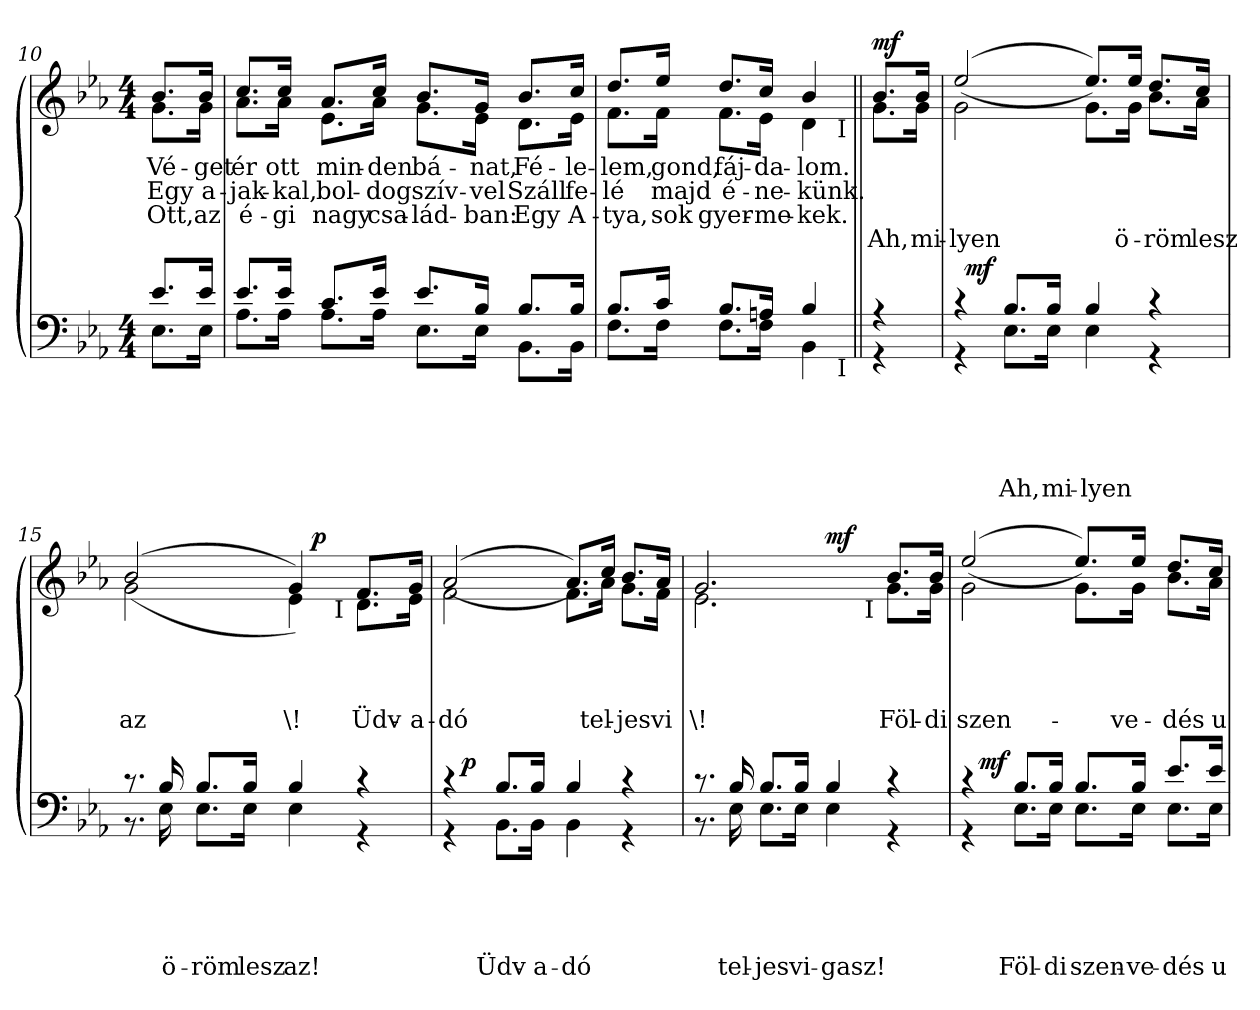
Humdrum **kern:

**kern	**text	**text	**text	**text	**text	**dynam	**kern	**text	**text	**text	**text	**dynam
*part2	*part2	*part2	*part2	*part2	*part2	*part2	*part1	*part1	*part1	*part1	*part1	*part1
*staff2	*staff2	*staff2	*staff2	*staff2	*staff2	*staff2	*staff1	*staff1	*staff1	*staff1	*staff1	*staff1
!!LO:LB:g=z
*clefF4	*	*	*	*	*	*	*clefG2	*	*	*	*	*
*k[b-e-a-]	*	*	*	*	*	*	*k[b-e-a-]	*	*	*	*	*
*E-:	*	*	*	*	*	*	*E-:	*	*	*	*	*
*M4/4	*	*	*	*	*	*	*M4/4	*	*	*	*	*
=10	=10	=10	=10	=10	=10	=10	=10	=10	=10	=10	=10	=10
*^	*	*	*	*	*	*	*	*	*	*	*	*
!	!	!	!	!	!	!	!	!	!LO:LY:b	!LO:LY:b	!LO:LY:b	!	!
*	*	*	*	*	*	*	*	*^	*	*	*	*	*
8.e-/L	8.E-\L	.	.	.	.	.	.	8.b-/L	8.g\L	Vé-	Egy	Ott,	.	.
!	!	!	!	!	!	!	!	!	!	!LO:LY:b	!LO:LY:b	!LO:LY:b	!	!
16e-/Jk	16E-\Jk	.	.	.	.	.	.	16b-/Jk	16g\Jk	-get	a-	az	.	.
=11	=11	=11	=11	=11	=11	=11	=11	=11	=11	=11	=11	=11	=11	=11
!	!	!	!	!	!	!	!	!	!	!LO:LY:b	!LO:LY:b	!LO:LY:b	!	!
8.e-/L	8.A-\L	.	.	.	.	.	.	8.cc/L	8.a-\L	ér	-jak-	é-	.	.
!	!	!	!	!	!	!	!	!	!	!LO:LY:b	!LO:LY:b	!LO:LY:b	!	!
16e-/Jk	16A-\Jk	.	.	.	.	.	.	16cc/Jk	16a-\Jk	ott	-kal,	-gi	.	.
!	!	!	!	!	!	!	!	!	!	!LO:LY:b	!LO:LY:b	!LO:LY:b	!	!
8.c/L	8.A-\L	.	.	.	.	.	.	8.a-/L	8.e-\L	min-	bol-	nagy	.	.
!	!	!	!	!	!	!	!	!	!	!LO:LY:b	!LO:LY:b	!LO:LY:b	!	!
16e-/Jk	16A-\Jk	.	.	.	.	.	.	16cc/Jk	16a-\Jk	-den	-dog	csa-	.	.
!	!	!	!	!	!	!	!	!	!	!LO:LY:b	!LO:LY:b	!LO:LY:b	!	!
8.e-/L	8.E-\L	.	.	.	.	.	.	8.b-/L	8.g\L	bá-	szív-	-lád-	.	.
!	!	!	!	!	!	!	!	!	!	!LO:LY:b	!LO:LY:b	!LO:LY:b	!	!
16B-/Jk	16E-\Jk	.	.	.	.	.	.	16g/Jk	16e-\Jk	-nat,	-vel	-ban:	.	.
!	!	!	!	!	!	!	!	!	!	!LO:LY:b	!LO:LY:b	!LO:LY:b	!	!
8.B-/L	8.BB-\L	.	.	.	.	.	.	8.b-/L	8.d\L	Fé-	Száll	Egy	.	.
!	!	!	!	!	!	!	!	!	!	!LO:LY:b	!LO:LY:b	!LO:LY:b	!	!
16B-/Jk	16BB-\Jk	.	.	.	.	.	.	16cc/Jk	16e-\Jk	-le-	fe-	A-	.	.
*	*	*	*	*	*	*	*	*v	*v	*	*	*	*	*
=12	=12	=12	=12	=12	=12	=12	=12	=12	=12	=12	=12	=12	=12
*	*	*	*	*	*	*	*	*^	*	*	*	*	*
!	!	!	!	!	!	!	!	!	!	!LO:LY:b	!LO:LY:b	!LO:LY:b	!	!
*	*^	*	*	*	*	*	*	*	*^	*	*	*	*	*
8.B-/L	8.F\L	2ryy	.	.	.	.	.	.	8.dd/L	8.f\L	2ryy	-lem,	-lé	-tya,	.	.
!	!	!	!	!	!	!	!	!	!	!	!	!LO:LY:b	!LO:LY:b	!LO:LY:b	!	!
16c/Jk	16F\Jk	.	.	.	.	.	.	.	16ee-/Jk	16f\Jk	.	gond,	majd	sok	.	.
!	!	!	!	!	!	!	!	!	!	!	!	!LO:LY:b	!LO:LY:b	!LO:LY:b	!	!
8.B-/L	8.F\L	.	.	.	.	.	.	.	8.dd/L	8.f\L	.	fáj-	é-	gyer-	.	.
!	!	!	!	!	!	!	!	!	!	!	!	!LO:LY:b	!LO:LY:b	!LO:LY:b	!	!
16An/Jk	16F\Jk	.	.	.	.	.	.	.	16cc/Jk	16e-\Jk	.	-da-	-ne-	-me-	.	.
!	!	!	!	!	!	!	!	!	!	!	!	!LO:LY:b	!LO:LY:b	!LO:LY:b	!	!
4B-/	4BB-\	8.ryy	.	.	.	.	.	.	4b-/	4d\	8.ryy	-lom.	-künk.	-kek.	.	.
!	!	!	!	!	!	!	!	!	!	!	!LO:TX:b:t=I	!	!	!	!	!
!	!	!LO:TX:b:t=I	!	!	!	!	!	!	!	!	!	!	!	!	!	!
.	.	16ryy	.	.	.	.	.	.	.	.	16ryy	.	.	.	.	.
*	*v	*v	*	*	*	*	*	*	*	*	*	*	*	*	*	*
*	*	*	*	*	*	*	*	*v	*v	*v	*	*	*	*	*
!!LO:PB:g=z
=13||	=13||	=13||	=13||	=13||	=13||	=13||	=13||	=13||	=13||	=13||	=13||	=13||	=13||
*	*^	*	*	*	*	*	*	*^	*	*	*	*	*
*	*	*	*	*	*	*	*	*	*	*^	*	*	*	*	*
!	!	!	!	!	!	!	!	!	!	!	!	!	!	!	!LO:LY:b	!LO:DY:b
*	*v	*v	*	*	*	*	*	*	*	*	*	*	*	*	*	*
*	*	*	*	*	*	*	*	*	*v	*v	*	*	*	*	*
4r	4r	.	.	.	.	.	.	8.b-/L	8.g\L	.	.	.	Ah,	mf
!	!	!	!	!	!	!	!	!	!	!	!	!	!LO:LY:b	!
.	.	.	.	.	.	.	.	16b-/Jk	16g\Jk	.	.	.	mi-	.
=14	=14	=14	=14	=14	=14	=14	=14	=14	=14	=14	=14	=14	=14	=14
!	!	!	!	!	!	!	!	!	!	!	!	!	!LO:LY:b	!
*	*^	*	*	*	*	*	*	*	*	*	*	*	*	*
4r	4r	32ryy	.	.	.	.	.	.	(<(>2ee-/	2g\	.	.	.	-lyen	.
!	!	!	!	!	!	!	!	!LO:DY:a	!	!	!	!	!	!	!
.	.	2ryy	.	.	.	.	.	mf	.	.	.	.	.	.	.
!	!	!	!	!	!	!	!LO:LY:a	!	!	!	!	!	!	!	!
8.B-/L	8.E-\L	.	.	.	.	.	Ah,	.	.	.	.	.	.	.	.
!	!	!	!	!	!	!	!LO:LY:a	!	!	!	!	!	!	!	!
16B-/Jk	16E-\Jk	.	.	.	.	.	mi-	.	.	.	.	.	.	.	.
!	!	!	!	!	!	!	!LO:LY:a	!	!	!	!	!	!	!	!
4B-/	4E-\	.	.	.	.	.	-lyen	.	8.ee-/L))	8.g\L	.	.	.	.	.
.	.	4...ryy	.	.	.	.	.	.	.	.	.	.	.	.	.
!	!	!	!	!	!	!	!	!	!	!	!	!	!	!LO:LY:b	!
.	.	.	.	.	.	.	.	.	16ee-/Jk	16g\Jk	.	.	.	ö-	.
!	!	!	!	!	!	!	!	!	!	!	!	!	!	!LO:LY:b	!
4r	4r	.	.	.	.	.	.	.	8.dd/L	8.b-\L	.	.	.	-röm	.
!	!	!	!	!	!	!	!	!	!	!	!	!	!	!LO:LY:b	!
.	.	.	.	.	.	.	.	.	16cc/Jk	16a-\Jk	.	.	.	lesz	.
*	*v	*v	*	*	*	*	*	*	*	*	*	*	*	*	*
*	*	*	*	*	*	*	*	*v	*v	*	*	*	*	*
=15	=15	=15	=15	=15	=15	=15	=15	=15	=15	=15	=15	=15	=15
*	*^	*	*	*	*	*	*	*^	*	*	*	*	*
!	!	!	!	!	!	!	!	!	!	!	!	!	!	!LO:LY:b	!
*	*v	*v	*	*	*	*	*	*	*^	*^	*	*	*	*	*
8.r	8.r	.	.	.	.	.	.	(<(>2b-/	2g\	2ryy	2ryy	.	.	.	az	.
!	!	!	!	!	!	!LO:LY:a	!	!	!	!	!	!	!	!	!	!
16B-/	16E-\	.	.	.	.	ö-	.	.	.	.	.	.	.	.	.	.
!	!	!	!	!	!	!LO:LY:a	!	!	!	!	!	!	!	!	!	!
8.B-/L	8.E-\L	.	.	.	.	-röm	.	.	.	.	.	.	.	.	.	.
!	!	!	!	!	!	!LO:LY:a	!	!	!	!	!	!	!	!	!	!
16B-/Jk	16E-\Jk	.	.	.	.	lesz	.	.	.	.	.	.	.	.	.	.
!	!	!	!	!	!	!LO:LY:a	!	!	!	!	!	!	!	!	!	!
!	!	!	!	!	!	!	!	!	!	!	!	!	!	!	!LO:LY:b	!
4B-/	4E-\	.	.	.	.	az!	.	4g/))	4e-\	16.ryy	8ryy	.	.	.	\!	.
!	!	!	!	!	!	!	!	!	!	!	!	!	!	!	!	!LO:DY:b
.	.	.	.	.	.	.	.	.	.	4ryy	.	.	.	.	.	p
.	.	.	.	.	.	.	.	.	.	.	32ryy	.	.	.	.	.
!	!	!	!	!	!	!	!	!	!	!	!LO:TX:b:t=I	!	!	!	!	!
.	.	.	.	.	.	.	.	.	.	.	4ryy	.	.	.	.	.
!	!	!	!	!	!	!	!	!	!	!	!	!	!	!	!LO:LY:b	!
4r	4r	.	.	.	.	.	.	8.f/L	8.d\L	.	.	.	.	.	Üdv-	.
.	.	.	.	.	.	.	.	.	.	8ryy	.	.	.	.	.	.
.	.	.	.	.	.	.	.	.	.	.	16.ryy	.	.	.	.	.
!	!	!	!	!	!	!	!	!	!	!	!	!	!	!	!LO:LY:b	!
.	.	.	.	.	.	.	.	16g/Jk	16e-\Jk	.	.	.	.	.	-a-	.
.	.	.	.	.	.	.	.	.	.	32ryy	.	.	.	.	.	.
*	*	*	*	*	*	*	*	*v	*v	*v	*v	*	*	*	*	*
=16	=16	=16	=16	=16	=16	=16	=16	=16	=16	=16	=16	=16	=16
*	*	*	*	*	*	*	*	*^	*	*	*	*	*
*	*	*	*	*	*	*	*	*	*^	*	*	*	*	*
*	*	*	*	*	*	*	*	*	*	*^	*	*	*	*	*
!	!	!	!	!	!	!	!	!	!	!	!	!	!	!	!LO:LY:b	!
*	*^	*	*	*	*	*	*	*	*v	*v	*v	*	*	*	*	*
4r	4r	16ryy	.	.	.	.	.	.	(<(>2a-/	2f\	.	.	.	-dó	.
!	!	!	!	!	!	!	!	!LO:DY:a	!	!	!	!	!	!	!
.	.	2...ryy	.	.	.	.	.	p	.	.	.	.	.	.	.
!	!	!	!	!	!	!	!LO:LY:a	!	!	!	!	!	!	!	!
8.B-/L	8.BB-\L	.	.	.	.	.	Üdv-	.	.	.	.	.	.	.	.
!	!	!	!	!	!	!	!LO:LY:a	!	!	!	!	!	!	!	!
16B-/Jk	16BB-\Jk	.	.	.	.	.	-a-	.	.	.	.	.	.	.	.
!	!	!	!	!	!	!	!LO:LY:a	!	!	!	!	!	!	!	!
4B-/	4BB-\	.	.	.	.	.	-dó	.	8.a-/L))	8.f\L	.	.	.	.	.
!	!	!	!	!	!	!	!	!	!	!	!	!	!	!LO:LY:b	!
.	.	.	.	.	.	.	.	.	16cc/Jk	16a-\Jk	.	.	.	tel-	.
!	!	!	!	!	!	!	!	!	!	!	!	!	!	!LO:LY:b	!
4r	4r	.	.	.	.	.	.	.	8.b-/L	8.g\L	.	.	.	-jes	.
!	!	!	!	!	!	!	!	!	!	!	!	!	!	!LO:LY:b	!
.	.	.	.	.	.	.	.	.	16a-/Jk	16f\Jk	.	.	.	vi­	.
*	*v	*v	*	*	*	*	*	*	*	*	*	*	*	*	*
*	*	*	*	*	*	*	*	*v	*v	*	*	*	*	*
!!LO:LB:g=z
=17	=17	=17	=17	=17	=17	=17	=17	=17	=17	=17	=17	=17	=17
*	*^	*	*	*	*	*	*	*^	*	*	*	*	*
!	!	!	!	!	!	!	!	!	!	!	!	!	!	!LO:LY:b	!
*	*v	*v	*	*	*	*	*	*	*^	*^	*	*	*	*	*
8.r	8.r	.	.	.	.	.	.	2.g/	2.e-\	2ryy	2ryy	.	.	.	\!	.
!	!	!	!	!	!	!LO:LY:a	!	!	!	!	!	!	!	!	!	!
16B-/	16E-\	.	.	.	.	tel-	.	.	.	.	.	.	.	.	.	.
!	!	!	!	!	!	!LO:LY:a	!	!	!	!	!	!	!	!	!	!
8.B-/L	8.E-\L	.	.	.	.	-jes	.	.	.	.	.	.	.	.	.	.
!	!	!	!	!	!	!LO:LY:a	!	!	!	!	!	!	!	!	!	!
16B-/Jk	16E-\Jk	.	.	.	.	vi-	.	.	.	.	.	.	.	.	.	.
!	!	!	!	!	!	!LO:LY:a	!	!	!	!	!	!	!	!	!	!LO:DY:b
4B-/	4E-\	.	.	.	.	-gasz!	.	.	.	2ryy	8ryy	.	.	.	.	mf
.	.	.	.	.	.	.	.	.	.	.	32ryy	.	.	.	.	.
!	!	!	!	!	!	!	!	!	!	!	!LO:TX:b:t=I	!	!	!	!	!
.	.	.	.	.	.	.	.	.	.	.	4ryy	.	.	.	.	.
!	!	!	!	!	!	!	!	!	!	!	!	!	!	!	!LO:LY:b	!
4r	4r	.	.	.	.	.	.	8.b-/L	8.g\L	.	.	.	.	.	Föl-	.
.	.	.	.	.	.	.	.	.	.	.	16.ryy	.	.	.	.	.
!	!	!	!	!	!	!	!	!	!	!	!	!	!	!	!LO:LY:b	!
.	.	.	.	.	.	.	.	16b-/Jk	16g\Jk	.	.	.	.	.	-di	.
*	*	*	*	*	*	*	*	*v	*v	*v	*v	*	*	*	*	*
=18	=18	=18	=18	=18	=18	=18	=18	=18	=18	=18	=18	=18	=18
*	*	*	*	*	*	*	*	*^	*	*	*	*	*
*	*	*	*	*	*	*	*	*	*^	*	*	*	*	*
*	*	*	*	*	*	*	*	*	*	*^	*	*	*	*	*
!	!	!	!	!	!	!	!	!	!	!	!	!	!	!	!LO:LY:b	!
*	*^	*	*	*	*	*	*	*	*v	*v	*v	*	*	*	*	*
4r	4r	16ryy	.	.	.	.	.	.	(<(>2ee-/	2g\	.	.	.	szen-	.
!	!	!	!	!	!	!	!	!LO:DY:a	!	!	!	!	!	!	!
.	.	2...ryy	.	.	.	.	.	mf	.	.	.	.	.	.	.
!	!	!	!	!	!	!	!LO:LY:a	!	!	!	!	!	!	!	!
8.B-/L	8.E-\L	.	.	.	.	.	Föl-	.	.	.	.	.	.	.	.
!	!	!	!	!	!	!	!LO:LY:a	!	!	!	!	!	!	!	!
16B-/Jk	16E-\Jk	.	.	.	.	.	-di	.	.	.	.	.	.	.	.
!	!	!	!	!	!	!	!LO:LY:a	!	!	!	!	!	!	!	!
8.B-/L	8.E-\L	.	.	.	.	.	szen-	.	8.ee-/L))	8.g\L	.	.	.	.	.
!	!	!	!	!	!	!	!LO:LY:a	!	!	!	!	!	!	!	!
!	!	!	!	!	!	!	!	!	!	!	!	!	!	!LO:LY:b	!
16B-/Jk	16E-\Jk	.	.	.	.	.	-ve-	.	16ee-/Jk	16g\Jk	.	.	.	-ve-	.
!	!	!	!	!	!	!	!LO:LY:a	!	!	!	!	!	!	!	!
!	!	!	!	!	!	!	!	!	!	!	!	!	!	!LO:LY:b	!
8.e-/L	8.E-\L	.	.	.	.	.	-dés	.	8.dd/L	8.b-\L	.	.	.	-dés	.
!	!	!	!	!	!	!	!LO:LY:a	!	!	!	!	!	!	!	!
!	!	!	!	!	!	!	!	!	!	!	!	!	!	!LO:LY:b	!
16e-/Jk	16E-\Jk	.	.	.	.	.	u-	.	16cc/Jk	16a-\Jk	.	.	.	u-	.
*v	*v	*v	*	*	*	*	*	*	*	*	*	*	*	*	*
*	*	*	*	*	*	*	*v	*v	*	*	*	*	*
=	=	=	=	=	=	=	=	=	=	=	=	=
*-	*-	*-	*-	*-	*-	*-	*-	*-	*-	*-	*-	*-
